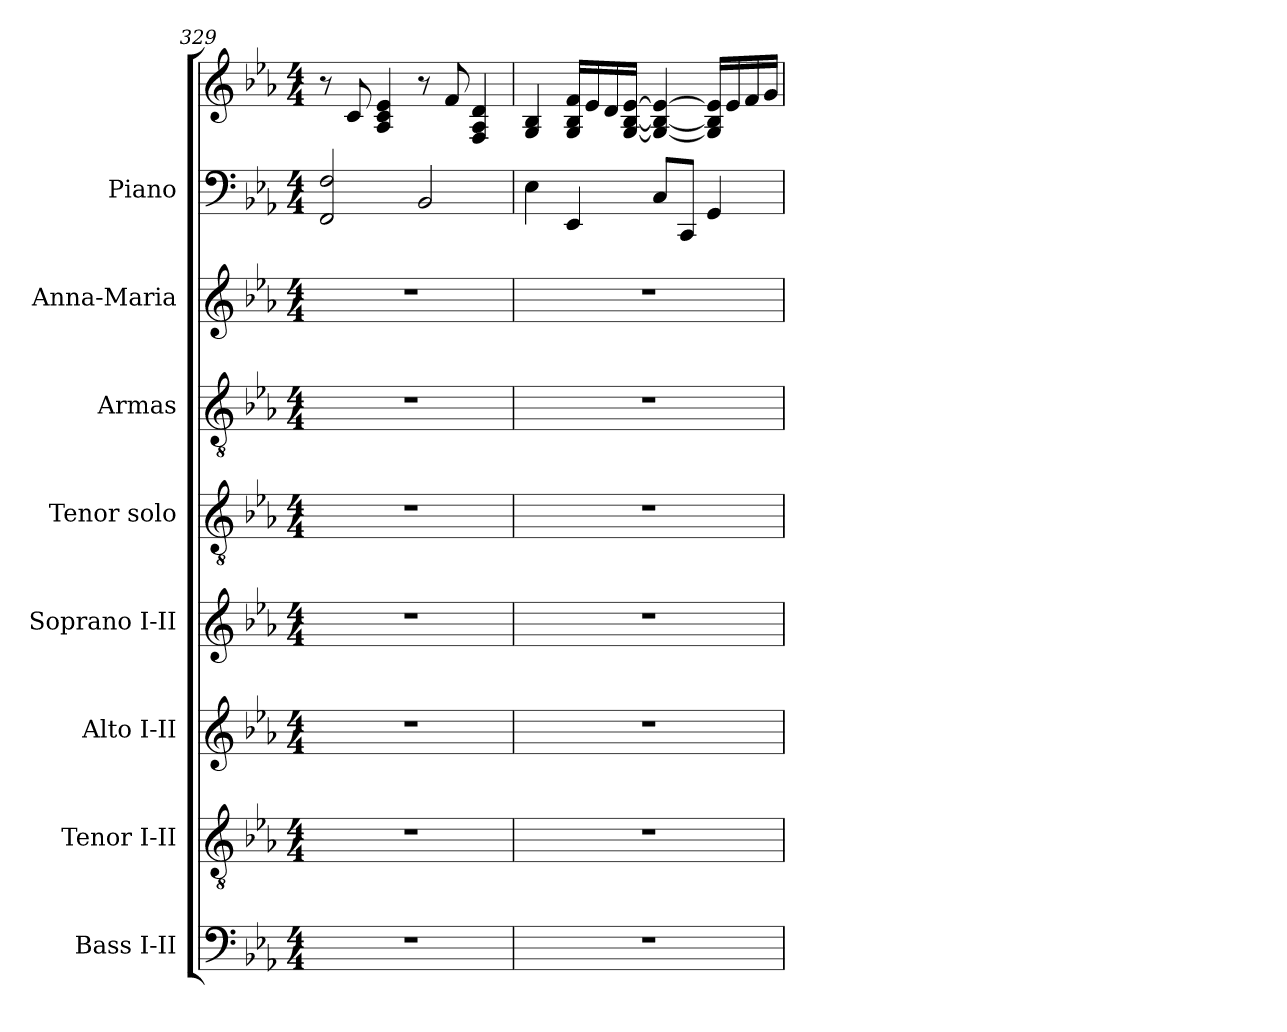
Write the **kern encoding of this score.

**kern	**kern	**kern	**kern	**kern	**kern	**kern	**kern	**kern
*part8	*part7	*part6	*part5	*part4	*part3	*part2	*part1	*part1
*staff9	*staff8	*staff7	*staff6	*staff5	*staff4	*staff3	*staff2	*staff1
*I"Bass I-II	*I"Tenor I-II	*I"Alto I-II	*I"Soprano I-II	*I"Tenor solo	*I"Armas	*I"Anna-Maria	*I"Piano	*
*I'B.	*I'T.	*I'A.	*I'S.	*I'T. Solo	*I'Armas	*I'A-M	*I'Pno.	*
*clefF4	*clefGv2	*clefG2	*clefG2	*clefGv2	*clefGv2	*clefG2	*clefF4	*clefG2
*	*ITrd7c12	*	*	*ITrd7c12	*ITrd7c12	*	*	*
*k[b-e-a-]	*k[b-e-a-]	*k[b-e-a-]	*k[b-e-a-]	*k[b-e-a-]	*k[b-e-a-]	*k[b-e-a-]	*k[b-e-a-]	*k[b-e-a-]
*E-:	*E-:	*E-:	*E-:	*E-:	*E-:	*E-:	*E-:	*E-:
*M4/4	*M4/4	*M4/4	*M4/4	*M4/4	*M4/4	*M4/4	*M4/4	*M4/4
=329	=329	=329	=329	=329	=329	=329	=329	=329
1r	1r	1r	1r	1r	1r	1r	2FFi/ 2Fi	8r
.	.	.	.	.	.	.	.	8ci/
.	.	.	.	.	.	.	.	4A-i/ 4ci 4e-i
.	.	.	.	.	.	.	2BB-i/	8r
.	.	.	.	.	.	.	.	8fi/
.	.	.	.	.	.	.	.	4Fi/ 4A-i 4di
=330	=330	=330	=330	=330	=330	=330	=330	=330
1r	1r	1r	1r	1r	1r	1r	4E-i\	4Gi/ 4B-i
.	.	.	.	.	.	.	4EE-i/	16Gi/ 16B-i 16fiLL
.	.	.	.	.	.	.	.	16e-i/
.	.	.	.	.	.	.	.	16di/
.	.	.	.	.	.	.	.	[<16Gi/ [<16B-i [>16e-iJJ
.	.	.	.	.	.	.	8Ci/L	4Gi/_< 4B-i_< 4e-i_>
.	.	.	.	.	.	.	8CCi/J	.
.	.	.	.	.	.	.	4GGi/	16Gi/] 16B-i] 16e-i]LL
.	.	.	.	.	.	.	.	16e-i/
.	.	.	.	.	.	.	.	16fi/
.	.	.	.	.	.	.	.	16gi/JJ
=	=	=	=	=	=	=	=	=
*-	*-	*-	*-	*-	*-	*-	*-	*-
